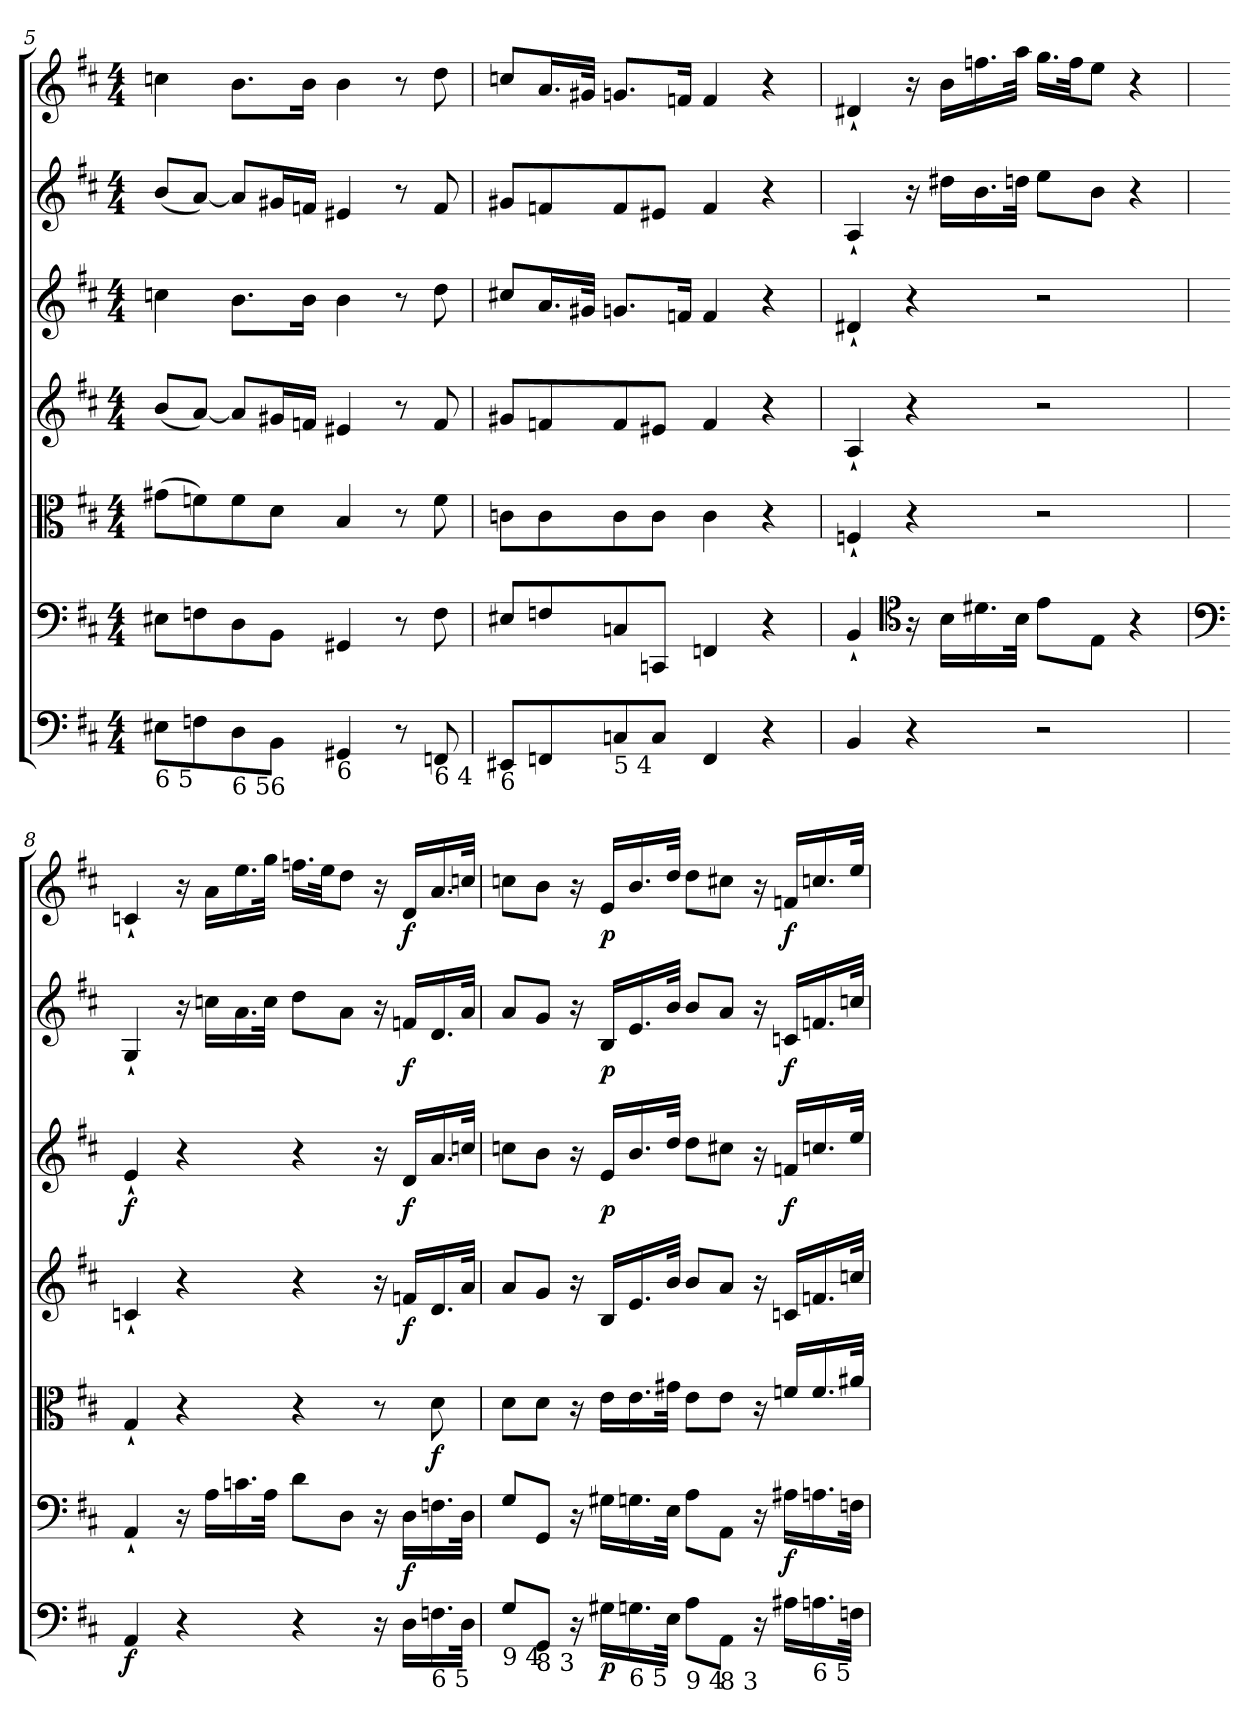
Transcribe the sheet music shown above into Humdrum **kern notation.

**kern	**kern	**dynam	**kern	**kern	**dynam	**kern	**dynam	**kern	**dynam	**kern	**dynam
*part5	*part5	*part5	*part4	*part4	*part4	*part3	*part3	*part2	*part2	*part1	*part1
*staff7	*staff6	*staff6/7	*staff5	*staff4	*staff4/5	*staff3	*staff3	*staff2	*staff2	*staff1	*staff1
*clefF4	*clefF4	*	*clefC3	*clefG2	*	*clefG2	*	*clefG2	*	*clefG2	*
*k[f#c#]	*k[f#c#]	*	*k[f#c#]	*k[f#c#]	*	*k[f#c#]	*	*k[f#c#]	*	*k[f#c#]	*
*b:	*b:	*	*b:	*b:	*	*b:	*	*b:	*	*b:	*
*M4/4	*M4/4	*	*M4/4	*M4/4	*	*M4/4	*	*M4/4	*	*M4/4	*
=5	=5	=5	=5	=5	=5	=5	=5	=5	=5	=5	=5
!LO:TX:b:t=6 5	!	!	!	!	!	!	!	!	!	!	!
8E#X\L	8E#X\L	.	(>8g#X\L	(<8b/L	.	4cc\	.	(<8b/L	.	4cc\	.
8F\	8F\	.	8f\)	[8a/J)	.	.	.	[8a/J)	.	.	.
!LO:TX:b:t=6 5	!	!	!	!	!	!	!	!	!	!	!
8D\	8D\	.	8f\	8a/L]	.	8.b\L	.	8a/L]	.	8.b\L	.
!LO:TX:b:t=6	!	!	!	!	!	!	!	!	!	!	!
8BB\J	8BB\J	.	8d\J	16g#X/L	.	.	.	16g#X/L	.	.	.
.	.	.	.	16f/JJ	.	16b\Jk	.	16f/JJ	.	16b\Jk	.
!LO:TX:b:t=6	!	!	!	!	!	!	!	!	!	!	!
4GG#X/	4GG#X/	.	4B/	4e#X/	.	4b\	.	4e#X/	.	4b\	.
8r	8r	.	8r	8r	.	8r	.	8r	.	8r	.
!LO:TX:b:t=6 4	!	!	!	!	!	!	!	!	!	!	!
8FF/	8F\	.	8f\	8f/	.	8dd\	.	8f/	.	8dd\	.
=6	=6	=6	=6	=6	=6	=6	=6	=6	=6	=6	=6
!LO:TX:b:t=6	!	!	!	!	!	!	!	!	!	!	!
8EE#X/L	8E#X/L	.	8c\L	8g#X/L	.	8cc#X/L	.	8g#X/L	.	8cc/L	.
8FF/	8F/	.	8c\	8f/	.	16.a/L	.	8f/	.	16.a/L	.
.	.	.	.	.	.	32g#X/JJk	.	.	.	32g#X/JJk	.
!LO:TX:b:t=5 4	!	!	!	!	!	!	!	!	!	!	!
8C/	8C/	.	8c\	8f/	.	8.g/L	.	8f/	.	8.g/L	.
8C/J	8CC/J	.	8c\J	8e#X/J	.	.	.	8e#X/J	.	.	.
.	.	.	.	.	.	16f/Jk	.	.	.	16f/Jk	.
4FF/	4FF/	.	4c\	4f/	.	4f/	.	4f/	.	4f/	.
4r	4r	.	4r	4r	.	4r	.	4r	.	4r	.
=7	=7	=7	=7	=7	=7	=7	=7	=7	=7	=7	=7
4BB/	4BB`</	.	4F`</	4A`</	.	4d#X`</	.	4A`</	.	4d#X`</	.
*	*clefC4	*	*	*	*	*	*	*	*	*	*
4r	16r	.	4r	4r	.	4r	.	16r	.	16r	.
.	16B\LL	.	.	.	.	.	.	16dd#X\LL	.	16b\LL	.
.	16.d#X\	.	.	.	.	.	.	16.b\	.	16.ff\	.
.	32B\JJk	.	.	.	.	.	.	32dd\JJk	.	32aa\JJk	.
2r	8e\L	.	2r	2r	.	2r	.	8ee\L	.	16.gg\LL	.
.	.	.	.	.	.	.	.	.	.	32ff\Jk	.
.	8E\J	.	.	.	.	.	.	8b\J	.	8ee\J	.
.	4r	.	.	.	.	.	.	4r	.	4r	.
=8	=8	=8	=8	=8	=8	=8	=8	=8	=8	=8	=8
*	*clefF4	*	*	*	*	*	*	*	*	*	*
!	!	!LO:DY:b=2	!	!	!	!	!LO:DY:b	!	!	!	!
4AA/	4AA`</	f	4G`</	4c`</	.	4e`</	f	4G`</	.	4c`</	.
4r	16r	.	4r	4r	.	4r	.	16r	.	16r	.
.	16A\LL	.	.	.	.	.	.	16cc\LL	.	16a\LL	.
.	16.c\	.	.	.	.	.	.	16.a\	.	16.ee\	.
.	32A\JJk	.	.	.	.	.	.	32cc\JJk	.	32gg\JJk	.
4r	8d\L	.	4r	4r	.	4r	.	8dd\L	.	16.ff\LL	.
.	.	.	.	.	.	.	.	.	.	32ee\Jk	.
.	8D\J	.	.	.	.	.	.	8a\J	.	8dd\J	.
16r	16r	.	8r	16r	.	16r	.	16r	.	16r	.
!	!	!LO:DY:b	!	!	!LO:DY:b	!	!LO:DY:b	!	!LO:DY:b	!	!LO:DY:b
16D\LL	16D\LL	f	.	16f/LL	f	16d/LL	f	16f/LL	f	16d/LL	f
!LO:TX:b:t=6 5	!	!	!	!	!	!	!	!	!	!	!
!	!	!	!	!	!LO:DY:b=2	!	!	!	!	!	!
16.F\	16.F\	.	8d\	16.d/	f	16.a/	.	16.d/	.	16.a/	.
32D\JJk	32D\JJk	.	.	32a/JJk	.	32ccn/JJk	.	32a/JJk	.	32ccn/JJk	.
=9	=9	=9	=9	=9	=9	=9	=9	=9	=9	=9	=9
!LO:TX:b:t=9 4	!	!	!	!	!	!	!	!	!	!	!
8G/L	8G/L	.	8d\L	8a/L	.	8ccn\L	.	8a/L	.	8ccn\L	.
!LO:TX:b:t=8 3	!	!	!	!	!	!	!	!	!	!	!
8GG/J	8GG/J	.	8d\J	8g/J	.	8b\J	.	8g/J	.	8b\J	.
16r	16r	.	16r	16r	.	16r	.	16r	.	16r	.
!	!	!LO:DY:b=2	!	!	!	!	!LO:DY:b	!	!LO:DY:b	!	!LO:DY:b
16G#X\LL	16G#X\LL	p	16e\LL	16B/LL	.	16e/LL	p	16B/LL	p	16e/LL	p
!LO:TX:b:t=6 5	!	!	!	!	!	!	!	!	!	!	!
16.G\	16.G\	.	16.e\	16.e/	.	16.b/	.	16.e/	.	16.b/	.
32E\JJk	32E\JJk	.	32g#X\JJk	32b/JJk	.	32dd/JJk	.	32b/JJk	.	32dd/JJk	.
!LO:TX:b:t=9 4	!	!	!	!	!	!	!	!	!	!	!
8A\L	8A\L	.	8e\L	8b/L	.	8dd\L	.	8b/L	.	8dd\L	.
!LO:TX:b:t=8 3	!	!	!	!	!	!	!	!	!	!	!
8AA\J	8AA\J	.	8e\J	8a/J	.	8cc#X\J	.	8a/J	.	8cc#X\J	.
16r	16r	.	16r	16r	.	16r	.	16r	.	16r	.
!	!	!LO:DY:b	!	!	!	!	!LO:DY:b	!	!LO:DY:b	!	!LO:DY:b
16A#X\LL	16A#X\LL	f	16f/LL	16c/LL	.	16f/LL	f	16c/LL	f	16f/LL	f
!LO:TX:b:t=6 5	!	!	!	!	!	!	!	!	!	!	!
16.A\	16.A\	.	16.f/	16.f/	.	16.cc/	.	16.f/	.	16.cc/	.
32F\JJk	32F\JJk	.	32a#X/JJk	32cc/JJk	.	32ee/JJk	.	32cc/JJk	.	32ee/JJk	.
=	=	=	=	=	=	=	=	=	=	=	=
*-	*-	*-	*-	*-	*-	*-	*-	*-	*-	*-	*-
